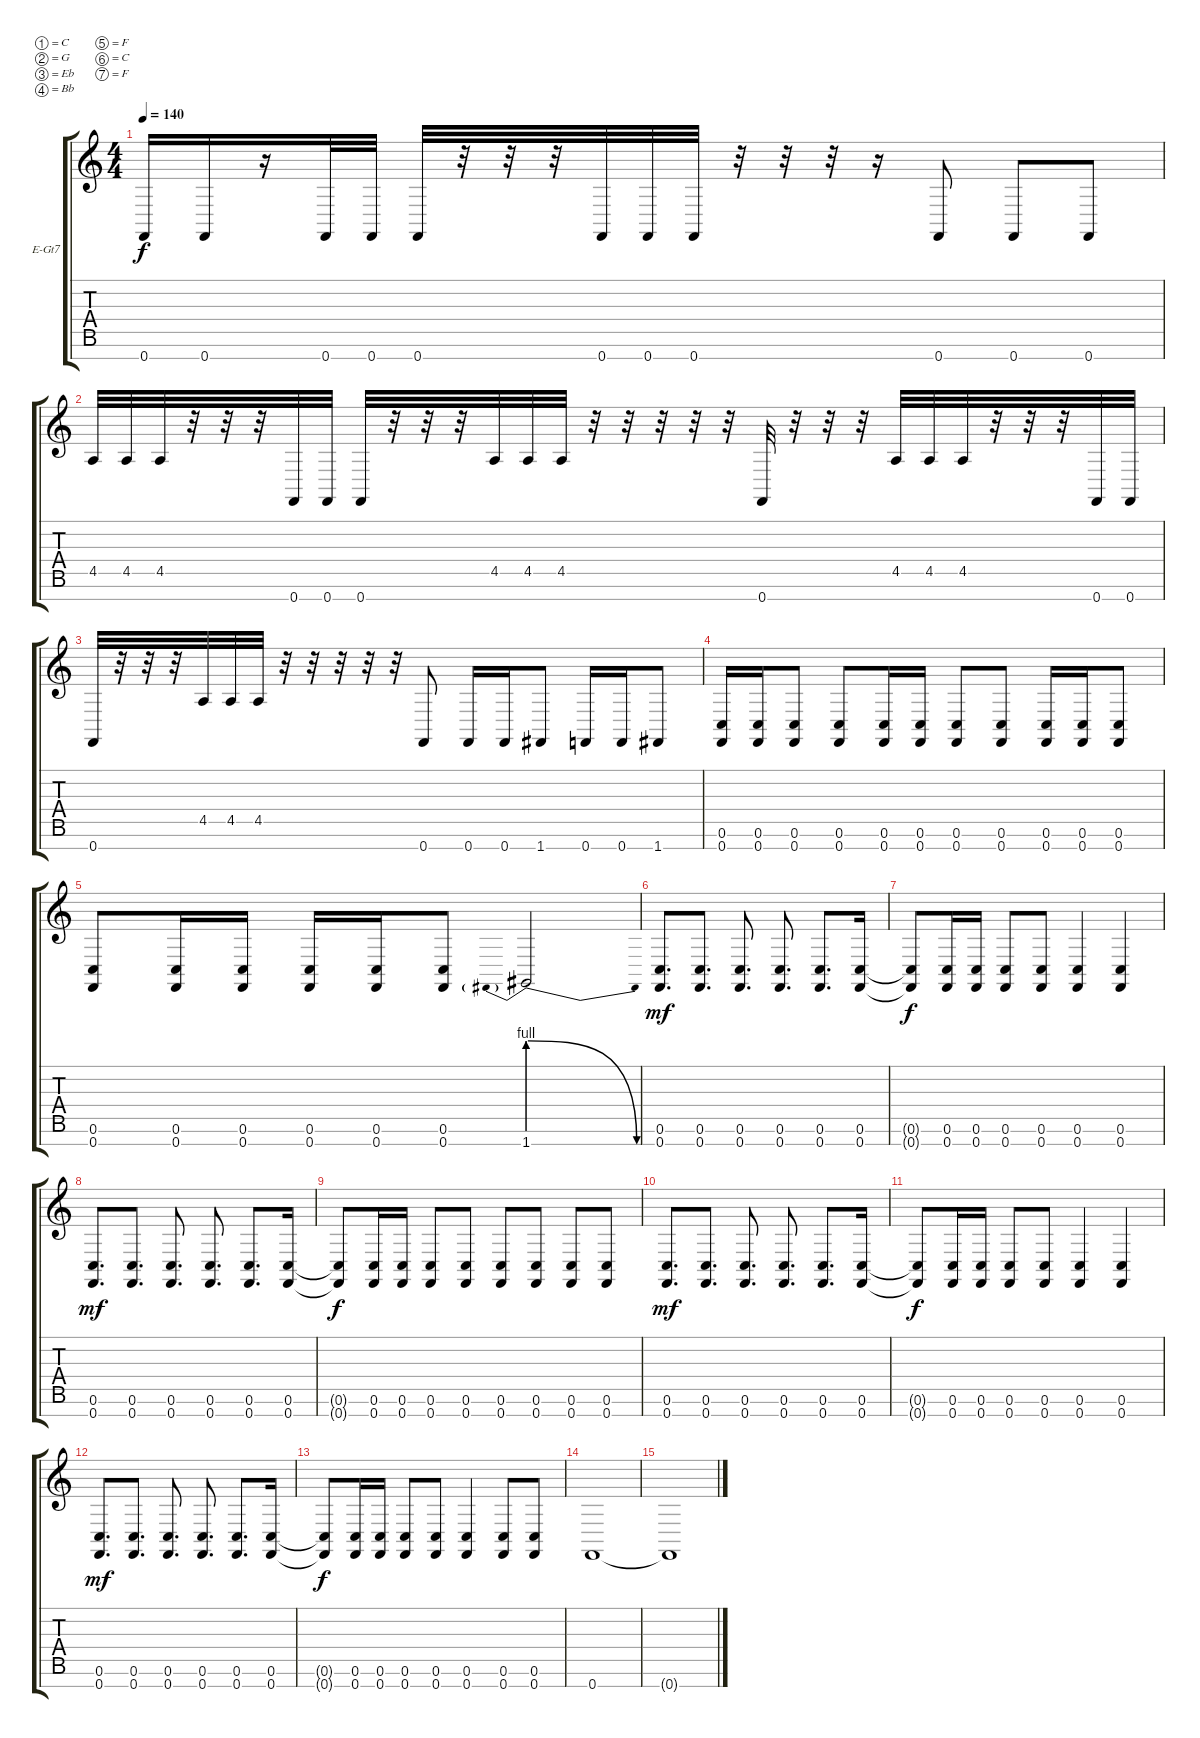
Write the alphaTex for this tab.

\bracketExtendMode groupsimilarinstruments
\firstSystemTrackNameOrientation horizontal
\otherSystemsTrackNameOrientation horizontal
\track ("Charlie" "E-Gt7") {instrument distortionguitar}
\staff {score tabs}
\tuning (C4 G3 Eb3 Bb2 F2 C2 F1)
\ts (4 4)
\tempo 140
\clef g2
\ks c
0.7.16{dy f} 0.7.16 r.16 0.7.32 0.7.32 0.7.32 r.32 r.32 r.32 0.7.32 0.7.32 0.7.32 r.32 r.32 r.32 r.16 0.7.8 0.7.8 0.7.8 |
4.5.32 4.5.32 4.5.32 r.32 r.32 r.32 0.7.32 0.7.32 0.7.32 r.32 r.32 r.32 4.5.32 4.5.32 4.5.32 r.32 r.32 r.32 r.32 r.32 0.7.32 r.32 r.32 r.32 4.5.32 4.5.32 4.5.32 r.32 r.32 r.32 0.7.32 0.7.32 |
0.7.32 r.32 r.32 r.32 4.5.32 4.5.32 4.5.32 r.32 r.32 r.32 r.32 r.32 0.7.8 0.7.16 0.7.16 1.7.8 0.7.16 0.7.16 1.7.8 |
(0.7 0.6).16 (0.7 0.6).16 (0.7 0.6).8 (0.7 0.6).8 (0.7 0.6).16 (0.7 0.6).16 (0.7 0.6).8 (0.7 0.6).8 (0.7 0.6).16 (0.7 0.6).16 (0.7 0.6).8 |
(0.7 0.6).8 (0.7 0.6).16 (0.7 0.6).16 (0.7 0.6).16 (0.7 0.6).16 (0.7 0.6).8 1.7{be (prebendrelease 0 4 15 0)}.2 |
(0.7 0.6).8{d dy mf} (0.7 0.6).8{d} (0.7 0.6).8{d} (0.7 0.6).8{d} (0.7 0.6).8{d} (0.7 0.6).16 |
(0.7{t} 0.6{t}).8{dy f} (0.7 0.6).16 (0.7 0.6).16 (0.7 0.6).8 (0.7 0.6).8 (0.7 0.6).4 (0.7 0.6).4 |
(0.7 0.6).8{d dy mf} (0.7 0.6).8{d} (0.7 0.6).8{d} (0.7 0.6).8{d} (0.7 0.6).8{d} (0.7 0.6).16 |
(0.7{t} 0.6{t}).8{dy f} (0.7 0.6).16 (0.7 0.6).16 (0.7 0.6).8 (0.7 0.6).8 (0.7 0.6).8 (0.7 0.6).8 (0.7 0.6).8 (0.6 0.7).8 |
(0.7 0.6).8{d dy mf} (0.7 0.6).8{d} (0.7 0.6).8{d} (0.7 0.6).8{d} (0.7 0.6).8{d} (0.7 0.6).16 |
(0.7{t} 0.6{t}).8{dy f} (0.7 0.6).16 (0.7 0.6).16 (0.7 0.6).8 (0.7 0.6).8 (0.7 0.6).4 (0.7 0.6).4 |
(0.7 0.6).8{d dy mf} (0.7 0.6).8{d} (0.7 0.6).8{d} (0.7 0.6).8{d} (0.7 0.6).8{d} (0.7 0.6).16 |
(0.7{t} 0.6{t}).8{dy f} (0.7 0.6).16 (0.7 0.6).16 (0.7 0.6).8 (0.7 0.6).8 (0.7 0.6).4 (0.7 0.6).8 (0.7 0.6).8 |
0.7.1 |
0.7{t}.1
